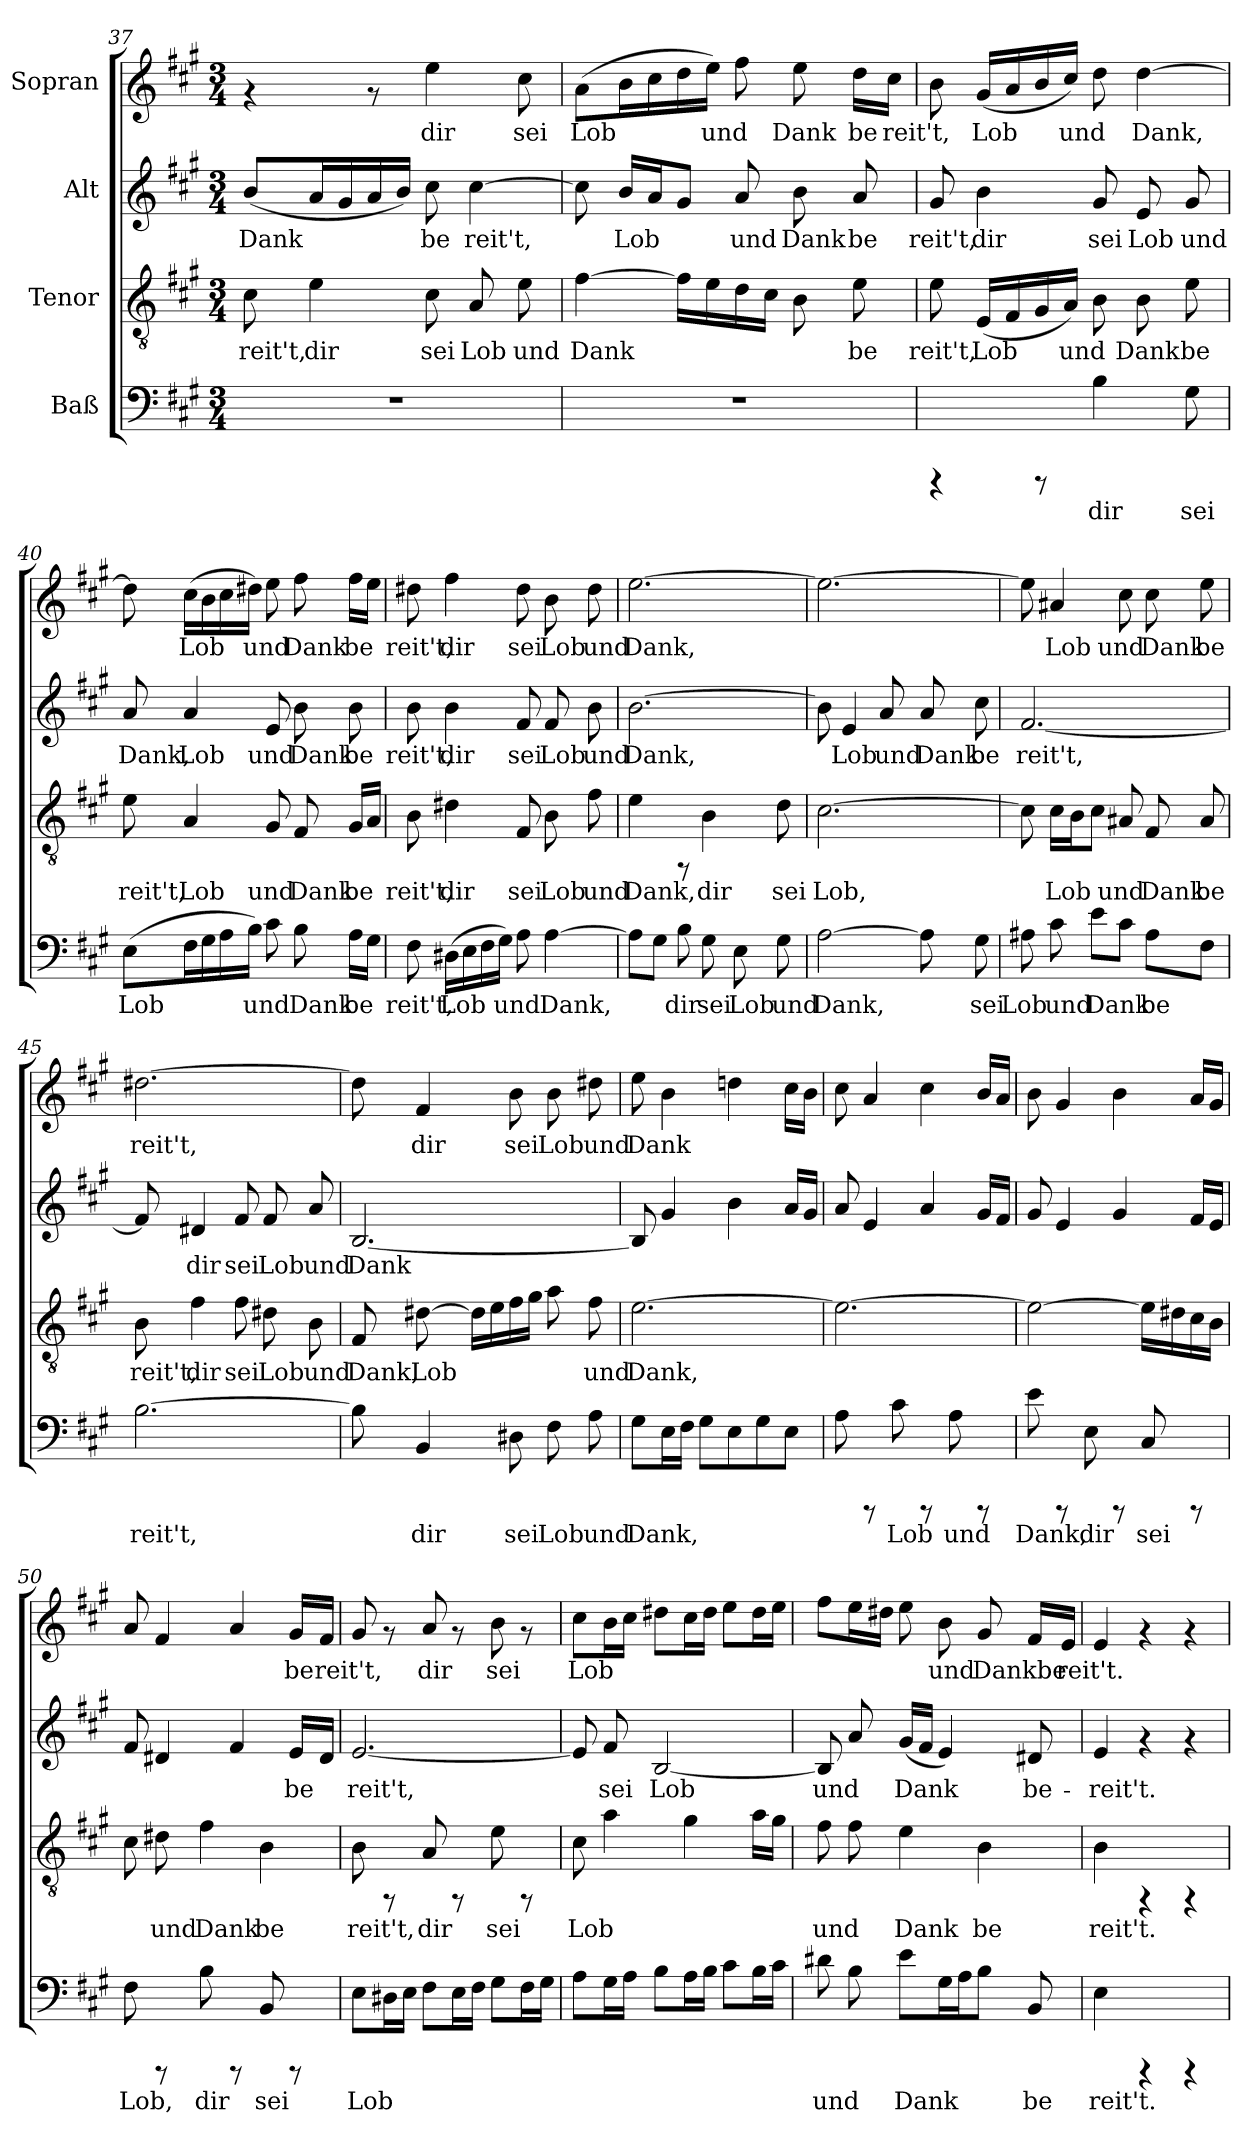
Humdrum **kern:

**kern	**text	**kern	**text	**kern	**text	**kern	**text
*part4	*part4	*part3	*part3	*part2	*part2	*part1	*part1
*staff4	*staff4	*staff3	*staff3	*staff2	*staff2	*staff1	*staff1
*I"Baß	*	*I"Tenor	*	*I"Alt	*	*I"Sopran	*
*clefF4	*	*clefGv2	*	*clefG2	*	*clefG2	*
*k[f#c#g#]	*	*k[f#c#g#]	*	*k[f#c#g#]	*	*k[f#c#g#]	*
*A:	*	*A:	*	*A:	*	*A:	*
*M3/4	*	*M3/4	*	*M3/4	*	*M3/4	*
=37	=37	=37	=37	=37	=37	=37	=37
!	!	!	!LO:LY:b	!	!LO:LY:b	!	!
2.r	.	8c#\	reit't,	(<8b/L	Dank	4rf	.
!	!	!	!LO:LY:b	!	!LO:LY:b	!	!
.	.	4e\	dir	16a/	.	.	.
!	!	!	!	!	!LO:LY:b	!	!
.	.	.	.	16g#/	.	.	.
!	!	!	!	!	!LO:LY:b	!	!
.	.	.	.	16a/	.	8rf	.
!	!	!	!	!	!LO:LY:b	!	!
.	.	.	.	16b/J)	.	.	.
!	!	!	!LO:LY:b	!	!LO:LY:b	!	!LO:LY:b
.	.	8c#\	sei	8cc#\	be	4ee\	dir
!	!	!	!LO:LY:b	!	!LO:LY:b	!	!
.	.	8A/	Lob	[<4cc#\	reit't,	.	.
!	!	!	!LO:LY:b	!	!	!	!LO:LY:b
.	.	8e\	und	.	.	8cc#\	sei
!!LO:PB:g=z
=38	=38	=38	=38	=38	=38	=38	=38
!	!	!	!LO:LY:b	!	!LO:LY:b	!	!LO:LY:b
2.r	.	[>4f#\	Dank	8cc#\]	.	(>8a\L	Lob
!	!	!	!	!	!LO:LY:b	!	!LO:LY:b
.	.	.	.	16b/L	Lob	16b\	.
!	!	!	!	!	!LO:LY:b	!	!LO:LY:b
.	.	.	.	16a/	.	16cc#\	.
!	!	!	!LO:LY:b	!	!LO:LY:b	!	!LO:LY:b
.	.	16f#\L]	.	8g#/J	.	16dd\	.
!	!	!	!LO:LY:b	!	!	!	!LO:LY:b
.	.	16e\	.	.	.	16ee\J)	und
!	!	!	!LO:LY:b	!	!LO:LY:b	!	!LO:LY:b
.	.	16d\	.	8a/	und	8ff#\	.
!	!	!	!LO:LY:b	!	!	!	!
.	.	16c#\J	.	.	.	.	.
!	!	!	!LO:LY:b	!	!LO:LY:b	!	!LO:LY:b
.	.	8B\	.	8b\	Dank	8ee\	Dank
!	!	!	!LO:LY:b	!	!LO:LY:b	!	!LO:LY:b
.	.	8e\	be	8a/	be	16dd\L	be
!	!	!	!	!	!	!	!LO:LY:b
.	.	.	.	.	.	16cc#\J	reit't,
=39	=39	=39	=39	=39	=39	=39	=39
!	!	!	!LO:LY:b	!	!LO:LY:b	!	!LO:LY:b
4rCCC	.	8e\	reit't,	8g#/	reit't,	8b\	.
!	!	!	!LO:LY:b	!	!LO:LY:b	!	!LO:LY:b
.	.	(<16E/L	Lob	4b\	dir	(<16g#/L	Lob
!	!	!	!LO:LY:b	!	!	!	!LO:LY:b
.	.	16F#/	.	.	.	16a/	.
!	!	!	!LO:LY:b	!	!	!	!LO:LY:b
8rCCC	.	16G#/	.	.	.	16b/	.
!	!	!	!LO:LY:b	!	!	!	!LO:LY:b
.	.	16A/J)	und	.	.	16cc#/J)	und
!	!LO:LY:b	!	!LO:LY:b	!	!LO:LY:b	!	!LO:LY:b
4B\	dir	8B\	.	8g#/	sei	8dd\	.
!	!	!	!LO:LY:b	!	!LO:LY:b	!	!LO:LY:b
.	.	8B\	Dank	8e/	Lob	[>4dd\	Dank,
!	!LO:LY:b	!	!LO:LY:b	!	!LO:LY:b	!	!
8G#\	sei	8e\	be	8g#/	und	.	.
=40	=40	=40	=40	=40	=40	=40	=40
!	!LO:LY:b	!	!LO:LY:b	!	!LO:LY:b	!	!LO:LY:b
(>8E\L	Lob	8e\	reit't,	8a/	Dank,	8dd\]	.
!	!LO:LY:b	!	!LO:LY:b	!	!LO:LY:b	!	!LO:LY:b
16F#\	.	4A/	Lob	4a/	Lob	(>16cc#\L	Lob
!	!LO:LY:b	!	!	!	!	!	!LO:LY:b
16G#\	.	.	.	.	.	16b\	.
!	!LO:LY:b	!	!	!	!	!	!LO:LY:b
16A\	.	.	.	.	.	16cc#\	.
!	!LO:LY:b	!	!	!	!	!	!LO:LY:b
16B\J)	und	.	.	.	.	16dd#X\J)	und
!	!LO:LY:b	!	!LO:LY:b	!	!LO:LY:b	!	!LO:LY:b
8c#\	.	8G#/	und	8e/	und	8ee\	.
!	!LO:LY:b	!	!LO:LY:b	!	!LO:LY:b	!	!LO:LY:b
8B\	Dank	8F#/	Dank	8b\	Dank	8ff#\	Dank
!	!LO:LY:b	!	!LO:LY:b	!	!LO:LY:b	!	!LO:LY:b
16A\L	be	16G#/L	be	8b\	be	16ff#\L	be
!	!LO:LY:b	!	!LO:LY:b	!	!	!	!LO:LY:b
16G#\J	.	16A/J	.	.	.	16ee\J	.
!!LO:PB:g=z
=41	=41	=41	=41	=41	=41	=41	=41
!	!LO:LY:b	!	!LO:LY:b	!	!LO:LY:b	!	!LO:LY:b
8F#\	reit't,	8B\	reit't,	8b\	reit't,	8dd#X\	reit't,
!	!LO:LY:b	!	!LO:LY:b	!	!LO:LY:b	!	!LO:LY:b
(>16D#X\L	Lob	4d#X\	dir	4b\	dir	4ff#\	dir
!	!LO:LY:b	!	!	!	!	!	!
16E\	.	.	.	.	.	.	.
!	!LO:LY:b	!	!	!	!	!	!
16F#\	.	.	.	.	.	.	.
!	!LO:LY:b	!	!	!	!	!	!
16G#\J)	und	.	.	.	.	.	.
!	!LO:LY:b	!	!LO:LY:b	!	!LO:LY:b	!	!LO:LY:b
8A\	.	8F#/	sei	8f#/	sei	8dd#\	sei
!	!LO:LY:b	!	!LO:LY:b	!	!LO:LY:b	!	!LO:LY:b
[>4A\	Dank,	8B\	Lob	8f#/	Lob	8b\	Lob
!	!	!	!LO:LY:b	!	!LO:LY:b	!	!LO:LY:b
.	.	8f#\	und	8b\	und	8dd#\	und
=42	=42	=42	=42	=42	=42	=42	=42
!	!LO:LY:b	!	!LO:LY:b	!	!LO:LY:b	!	!LO:LY:b
8A\L]	.	4e\	Dank,	[>2.b\	Dank,	[>2.ee\	Dank,
!	!LO:LY:b	!	!	!	!	!	!
8G#\J	.	.	.	.	.	.	.
!	!LO:LY:b	!	!	!	!	!	!
8B\	dir	8rFF	.	.	.	.	.
!	!LO:LY:b	!	!LO:LY:b	!	!	!	!
8G#\	sei	4B\	dir	.	.	.	.
!	!LO:LY:b	!	!	!	!	!	!
8E\	Lob	.	.	.	.	.	.
!	!LO:LY:b	!	!LO:LY:b	!	!	!	!
8G#\	und	8d\	sei	.	.	.	.
=43	=43	=43	=43	=43	=43	=43	=43
!	!LO:LY:b	!	!LO:LY:b	!	!LO:LY:b	!	!LO:LY:b
[>2A\	Dank,	[>2.c#\	Lob,	8b\]	.	2.ee\_>	.
!	!	!	!	!	!LO:LY:b	!	!
.	.	.	.	4e/	Lob	.	.
!	!	!	!	!	!LO:LY:b	!	!
.	.	.	.	8a/	und	.	.
!	!LO:LY:b	!	!	!	!LO:LY:b	!	!
8A\]	.	.	.	8a/	Dank	.	.
!	!LO:LY:b	!	!	!	!LO:LY:b	!	!
8G#\	sei	.	.	8cc#\	be	.	.
=44	=44	=44	=44	=44	=44	=44	=44
!	!LO:LY:b	!	!LO:LY:b	!	!LO:LY:b	!	!LO:LY:b
8A#X\	Lob	8c#\]	.	[<2.f#/	reit't,	8ee\]	.
!	!LO:LY:b	!	!LO:LY:b	!	!	!	!LO:LY:b
8c#\	und	16c#\L	Lob	.	.	4a#X/	Lob
!	!	!	!LO:LY:b	!	!	!	!
.	.	16B\	.	.	.	.	.
!	!LO:LY:b	!	!LO:LY:b	!	!	!	!
8e\L	Dank	8c#\J	.	.	.	.	.
!	!LO:LY:b	!	!LO:LY:b	!	!	!	!LO:LY:b
8c#\J	.	8A#X/	und	.	.	8cc#\	und
!	!LO:LY:b	!	!LO:LY:b	!	!	!	!LO:LY:b
8A#\L	be	8F#/	Dank	.	.	8cc#\	Dank
!	!LO:LY:b	!	!LO:LY:b	!	!	!	!LO:LY:b
8F#\J	.	8A#/	be	.	.	8ee\	be
!!LO:LB:g=z
=45	=45	=45	=45	=45	=45	=45	=45
!	!LO:LY:b	!	!LO:LY:b	!	!LO:LY:b	!	!LO:LY:b
[>2.B\	reit't,	8B\	reit't,	8f#/]	.	[>2.dd#X\	reit't,
!	!	!	!LO:LY:b	!	!LO:LY:b	!	!
.	.	4f#\	dir	4d#X/	dir	.	.
!	!	!	!LO:LY:b	!	!LO:LY:b	!	!
.	.	8f#\	sei	8f#/	sei	.	.
!	!	!	!LO:LY:b	!	!LO:LY:b	!	!
.	.	8d#X\	Lob	8f#/	Lob	.	.
!	!	!	!LO:LY:b	!	!LO:LY:b	!	!
.	.	8B\	und	8a/	und	.	.
=46	=46	=46	=46	=46	=46	=46	=46
!	!LO:LY:b	!	!LO:LY:b	!	!LO:LY:b	!	!LO:LY:b
8B\]	.	8F#/	Dank,	[<2.B/	Dank	8dd#\]	.
!	!LO:LY:b	!	!LO:LY:b	!	!	!	!LO:LY:b
4BB/	dir	[>8d#X\	Lob	.	.	4f#/	dir
!	!	!	!LO:LY:b	!	!	!	!
.	.	16d#\L]	.	.	.	.	.
!	!	!	!LO:LY:b	!	!	!	!
.	.	16e\	.	.	.	.	.
!	!LO:LY:b	!	!LO:LY:b	!	!	!	!LO:LY:b
8D#X\	sei	16f#\	.	.	.	8b\	sei
!	!	!	!LO:LY:b	!	!	!	!
.	.	16g#\J	.	.	.	.	.
!	!LO:LY:b	!	!LO:LY:b	!	!	!	!LO:LY:b
8F#\	Lob	8a\	.	.	.	8b\	Lob
!	!LO:LY:b	!	!LO:LY:b	!	!	!	!LO:LY:b
8A\	und	8f#\	und	.	.	8dd#X\	und
=47	=47	=47	=47	=47	=47	=47	=47
!	!LO:LY:b	!	!LO:LY:b	!	!LO:LY:b	!	!LO:LY:b
8G#\L	Dank,	[>2.e\	Dank,	8B/]	.	8ee\	Dank
!	!LO:LY:b	!	!	!	!LO:LY:b	!	!LO:LY:b
16E\	.	.	.	4g#/	.	4b\	.
!	!LO:LY:b	!	!	!	!	!	!
16F#\J	.	.	.	.	.	.	.
!	!LO:LY:b	!	!	!	!	!	!
8G#\L	.	.	.	.	.	.	.
!	!LO:LY:b	!	!	!	!LO:LY:b	!	!LO:LY:b
8E\	.	.	.	4b\	.	4ddn\	.
!	!LO:LY:b	!	!	!	!	!	!
8G#\	.	.	.	.	.	.	.
!	!LO:LY:b	!	!	!	!LO:LY:b	!	!LO:LY:b
8E\J	.	.	.	16a/L	.	16cc#\L	.
!	!	!	!	!	!LO:LY:b	!	!LO:LY:b
.	.	.	.	16g#/J	.	16b\J	.
=48	=48	=48	=48	=48	=48	=48	=48
!	!LO:LY:b	!	!LO:LY:b	!	!LO:LY:b	!	!LO:LY:b
8A\	.	2.e\_>	.	8a/	.	8cc#\	.
!	!	!	!	!	!LO:LY:b	!	!LO:LY:b
8rCCC	.	.	.	4e/	.	4a/	.
!	!LO:LY:b	!	!	!	!	!	!
8c#\	Lob	.	.	.	.	.	.
!	!	!	!	!	!LO:LY:b	!	!LO:LY:b
8rCCC	.	.	.	4a/	.	4cc#\	.
!	!LO:LY:b	!	!	!	!	!	!
8A\	und	.	.	.	.	.	.
!	!	!	!	!	!LO:LY:b	!	!LO:LY:b
8rCCC	.	.	.	16g#/L	.	16b/L	.
!	!	!	!	!	!LO:LY:b	!	!LO:LY:b
.	.	.	.	16f#/J	.	16a/J	.
=49	=49	=49	=49	=49	=49	=49	=49
!	!LO:LY:b	!	!LO:LY:b	!	!LO:LY:b	!	!LO:LY:b
8e\	Dank,	2e\_>	.	8g#/	.	8b\	.
!	!	!	!	!	!LO:LY:b	!	!LO:LY:b
8rCCC	.	.	.	4e/	.	4g#/	.
!	!LO:LY:b	!	!	!	!	!	!
8E\	dir	.	.	.	.	.	.
!	!	!	!	!	!LO:LY:b	!	!LO:LY:b
8rCCC	.	.	.	4g#/	.	4b\	.
!	!LO:LY:b	!	!LO:LY:b	!	!	!	!
8C#/	sei	16e\L]	.	.	.	.	.
!	!	!	!LO:LY:b	!	!	!	!
.	.	16d#X\	.	.	.	.	.
!	!	!	!LO:LY:b	!	!LO:LY:b	!	!LO:LY:b
8rCCC	.	16c#\	.	16f#/L	.	16a/L	.
!	!	!	!LO:LY:b	!	!LO:LY:b	!	!LO:LY:b
.	.	16B\J	.	16e/J	.	16g#/J	.
!!LO:LB:g=z
=50	=50	=50	=50	=50	=50	=50	=50
!	!LO:LY:b	!	!LO:LY:b	!	!LO:LY:b	!	!LO:LY:b
8F#\	Lob,	8c#\	.	8f#/	.	8a/	.
!	!	!	!LO:LY:b	!	!LO:LY:b	!	!LO:LY:b
8rCCC	.	8d#X\	und	4d#X/	.	4f#/	.
!	!LO:LY:b	!	!LO:LY:b	!	!	!	!
8B\	dir	4f#\	Dank	.	.	.	.
!	!	!	!	!	!LO:LY:b	!	!LO:LY:b
8rCCC	.	.	.	4f#/	.	4a/	.
!	!LO:LY:b	!	!LO:LY:b	!	!	!	!
8BB/	sei	4B\	be	.	.	.	.
!	!	!	!	!	!LO:LY:b	!	!LO:LY:b
8rCCC	.	.	.	16e/L	be-	16g#/L	be
!	!	!	!	!	!LO:LY:b	!	!LO:LY:b
.	.	.	.	16d#/J	--	16f#/J	reit't,
=51	=51	=51	=51	=51	=51	=51	=51
!	!LO:LY:b	!	!LO:LY:b	!	!LO:LY:b	!	!LO:LY:b
8E\L	Lob	8B\	reit't,	[<2.e/	-reit't,	8g#/	.
!	!LO:LY:b	!	!	!	!	!	!
16D#X\	.	8rFF	.	.	.	8rf	.
!	!LO:LY:b	!	!	!	!	!	!
16E\J	.	.	.	.	.	.	.
!	!LO:LY:b	!	!LO:LY:b	!	!	!	!LO:LY:b
8F#\L	.	8A/	dir	.	.	8a/	dir
!	!LO:LY:b	!	!	!	!	!	!
16E\	.	8rFF	.	.	.	8rf	.
!	!LO:LY:b	!	!	!	!	!	!
16F#\J	.	.	.	.	.	.	.
!	!LO:LY:b	!	!LO:LY:b	!	!	!	!LO:LY:b
8G#\L	.	8e\	sei	.	.	8b\	sei
!	!LO:LY:b	!	!	!	!	!	!
16F#\	.	8rFF	.	.	.	8rf	.
!	!LO:LY:b	!	!	!	!	!	!
16G#\J	.	.	.	.	.	.	.
=52	=52	=52	=52	=52	=52	=52	=52
!	!LO:LY:b	!	!LO:LY:b	!	!LO:LY:b	!	!LO:LY:b
8A\L	.	8c#\	Lob	8e/]	.	8cc#\L	Lob
!	!LO:LY:b	!	!LO:LY:b	!	!LO:LY:b	!	!LO:LY:b
16G#\	.	4a\	.	8f#/	sei	16b\	.
!	!LO:LY:b	!	!	!	!	!	!LO:LY:b
16A\J	.	.	.	.	.	16cc#\J	.
!	!LO:LY:b	!	!	!	!LO:LY:b	!	!LO:LY:b
8B\L	.	.	.	[<2B/	Lob	8dd#X\L	.
!	!LO:LY:b	!	!LO:LY:b	!	!	!	!LO:LY:b
16A\	.	4g#\	.	.	.	16cc#\	.
!	!LO:LY:b	!	!	!	!	!	!LO:LY:b
16B\J	.	.	.	.	.	16dd#\J	.
!	!LO:LY:b	!	!	!	!	!	!LO:LY:b
8c#\L	.	.	.	.	.	8ee\L	.
!	!LO:LY:b	!	!LO:LY:b	!	!	!	!LO:LY:b
16B\	.	16a\L	.	.	.	16dd#\	.
!	!LO:LY:b	!	!LO:LY:b	!	!	!	!LO:LY:b
16c#\J	.	16g#\J	.	.	.	16ee\J	.
=53	=53	=53	=53	=53	=53	=53	=53
!	!LO:LY:b	!	!LO:LY:b	!	!LO:LY:b	!	!LO:LY:b
8d#X\	und	8f#\	und	8B/]	und	8ff#\L	.
!	!LO:LY:b	!	!LO:LY:b	!	!LO:LY:b	!	!LO:LY:b
8B\	.	8f#\	.	8a/	.	16ee\	.
!	!	!	!	!	!	!	!LO:LY:b
.	.	.	.	.	.	16dd#X\J	.
!	!LO:LY:b	!	!LO:LY:b	!	!LO:LY:b	!	!LO:LY:b
8e\L	Dank	4e\	Dank	(<16g#/L	Dank	8ee\	.
!	!	!	!	!	!LO:LY:b	!	!
.	.	.	.	16f#/J	.	.	.
!	!LO:LY:b	!	!	!	!LO:LY:b	!	!LO:LY:b
16G#\	.	.	.	4e/)	.	8b\	und
!	!LO:LY:b	!	!	!	!	!	!
16A\	.	.	.	.	.	.	.
!	!LO:LY:b	!	!LO:LY:b	!	!	!	!LO:LY:b
8B\J	.	4B\	be	.	.	8g#/	Dankbe
!	!LO:LY:b	!	!	!	!LO:LY:b	!	!LO:LY:b
8BB/	be	.	.	8d#X/	be-	16f#/L	.
!	!	!	!	!	!	!	!LO:LY:b
.	.	.	.	.	.	16e/J	reit't.
=54	=54	=54	=54	=54	=54	=54	=54
!	!LO:LY:b	!	!LO:LY:b	!	!LO:LY:b	!	!LO:LY:b
4E\	reit't.	4B\	reit't.	4e/	-reit't.	4e/	.
4rCCC	.	4rFF	.	4rf	.	4rf	.
4rCCC	.	4rFF	.	4rf	.	4rf	.
=	=	=	=	=	=	=	=
*-	*-	*-	*-	*-	*-	*-	*-
